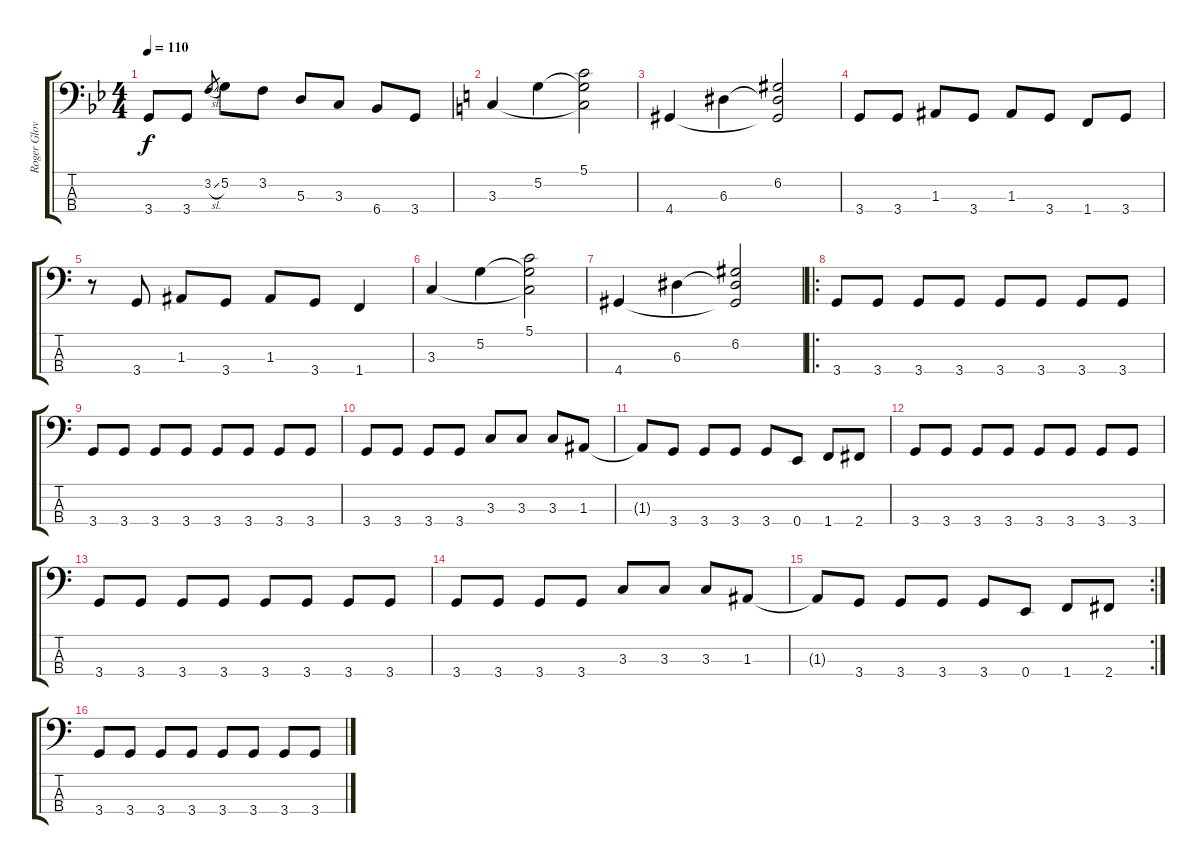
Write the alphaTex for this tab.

\track ("Roger Glover" "Roger Glov") {instrument electricbasspick}
\staff {score tabs}
\tuning (G2 D2 A1 E1) {hide}
\ts (4 4)
\tempo 110
\clef f4
\ks bb
3.4.8{dy f} 3.4.8 3.2{sl}.8{gr} 5.2.8 3.2.8 5.3.8 3.3.8 6.4.8 3.4.8 |
\ks c
3.3.4 5.2.4 (5.1 5.2{t} 3.3{t}).2 |
4.4.4 6.3.4 (6.2 6.3{t} 4.4{t}).2 |
3.4.8 3.4.8 1.3.8 3.4.8 1.3.8 3.4.8 1.4.8 3.4.8 |
r.8 3.4.8 1.3.8 3.4.8 1.3.8 3.4.8 1.4.4 |
3.3.4 5.2.4 (5.1 5.2{t} 3.3{t}).2 |
4.4.4 6.3.4 (6.2 6.3{t} 4.4{t}).2 |
\ro
3.4.8 3.4.8 3.4.8 3.4.8 3.4.8 3.4.8 3.4.8 3.4.8 |
3.4.8 3.4.8 3.4.8 3.4.8 3.4.8 3.4.8 3.4.8 3.4.8 |
3.4.8 3.4.8 3.4.8 3.4.8 3.3.8 3.3.8 3.3.8 1.3.8 |
1.3{t}.8 3.4.8 3.4.8 3.4.8 3.4.8 0.4.8 1.4.8 2.4.8 |
3.4.8 3.4.8 3.4.8 3.4.8 3.4.8 3.4.8 3.4.8 3.4.8 |
3.4.8 3.4.8 3.4.8 3.4.8 3.4.8 3.4.8 3.4.8 3.4.8 |
3.4.8 3.4.8 3.4.8 3.4.8 3.3.8 3.3.8 3.3.8 1.3.8 |
\rc 2
1.3{t}.8 3.4.8 3.4.8 3.4.8 3.4.8 0.4.8 1.4.8 2.4.8 |
3.4.8 3.4.8 3.4.8 3.4.8 3.4.8 3.4.8 3.4.8 3.4.8
